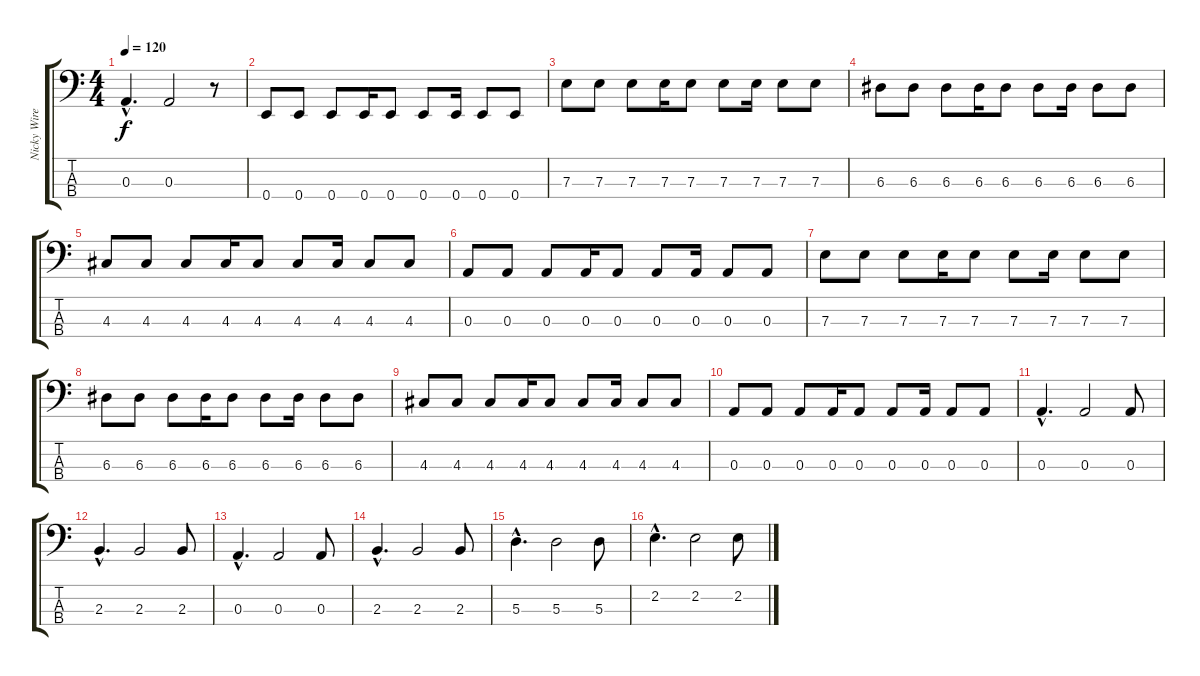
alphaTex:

\track ("Nicky Wire" "Nicky Wire") {instrument electricbasspick}
\staff {score tabs}
\tuning (G2 D2 A1 E1) {hide}
\ts (4 4)
\tempo 120
\clef f4
\ks c
0.3{hac}.4{d dy f} 0.3.2 r.8 |
0.4.8 0.4.8 0.4.8 0.4.16 0.4.8 0.4.8 0.4.16 0.4.8 0.4.8 |
7.3.8 7.3.8 7.3.8 7.3.16 7.3.8 7.3.8 7.3.16 7.3.8 7.3.8 |
6.3.8 6.3.8 6.3.8 6.3.16 6.3.8 6.3.8 6.3.16 6.3.8 6.3.8 |
4.3.8 4.3.8 4.3.8 4.3.16 4.3.8 4.3.8 4.3.16 4.3.8 4.3.8 |
0.3.8 0.3.8 0.3.8 0.3.16 0.3.8 0.3.8 0.3.16 0.3.8 0.3.8 |
7.3.8 7.3.8 7.3.8 7.3.16 7.3.8 7.3.8 7.3.16 7.3.8 7.3.8 |
6.3.8 6.3.8 6.3.8 6.3.16 6.3.8 6.3.8 6.3.16 6.3.8 6.3.8 |
4.3.8 4.3.8 4.3.8 4.3.16 4.3.8 4.3.8 4.3.16 4.3.8 4.3.8 |
0.3.8 0.3.8 0.3.8 0.3.16 0.3.8 0.3.8 0.3.16 0.3.8 0.3.8 |
0.3{hac}.4{d} 0.3.2 0.3.8 |
2.3{hac}.4{d} 2.3.2 2.3.8 |
0.3{hac}.4{d} 0.3.2 0.3.8 |
2.3{hac}.4{d} 2.3.2 2.3.8 |
5.3{hac}.4{d} 5.3.2 5.3.8 |
2.2{hac}.4{d} 2.2.2 2.2.8
